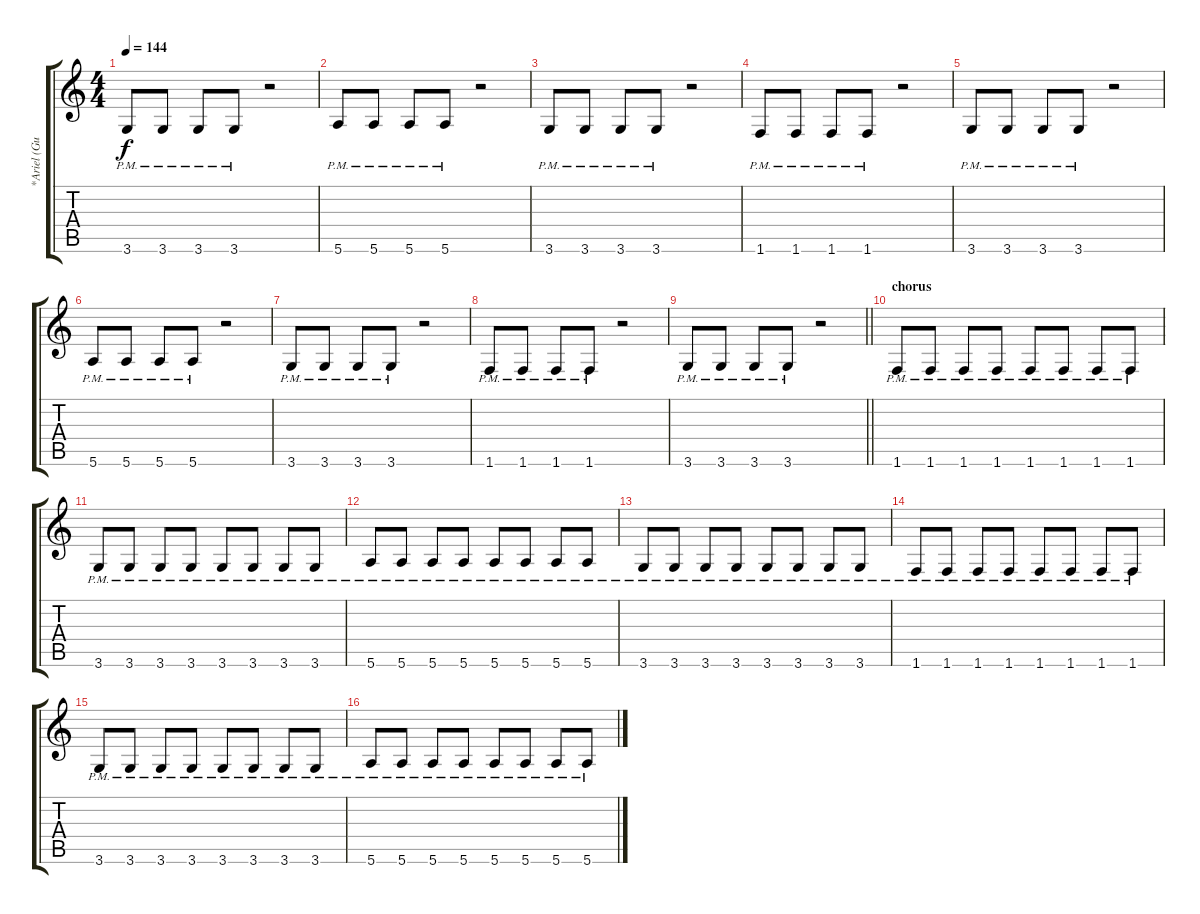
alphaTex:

\track ("*Ariel (Guitar 2)" "*Ariel (Gu") {instrument distortionguitar}
\staff {score tabs}
\tuning (E4 B3 G3 D3 A2 E2) {hide}
\ts (4 4)
\tempo 144
\clef g2
\ks c
3.6{pm}.8{dy f} 3.6{pm}.8 3.6{pm}.8 3.6{pm}.8 r.2 |
5.6{pm}.8 5.6{pm}.8 5.6{pm}.8 5.6{pm}.8 r.2 |
3.6{pm}.8 3.6{pm}.8 3.6{pm}.8 3.6{pm}.8 r.2 |
1.6{pm}.8 1.6{pm}.8 1.6{pm}.8 1.6{pm}.8 r.2 |
3.6{pm}.8 3.6{pm}.8 3.6{pm}.8 3.6{pm}.8 r.2 |
5.6{pm}.8 5.6{pm}.8 5.6{pm}.8 5.6{pm}.8 r.2 |
3.6{pm}.8 3.6{pm}.8 3.6{pm}.8 3.6{pm}.8 r.2 |
1.6{pm}.8 1.6{pm}.8 1.6{pm}.8 1.6{pm}.8 r.2 |
\barLineRight lightlight
3.6{pm}.8 3.6{pm}.8 3.6{pm}.8 3.6{pm}.8 r.2 |
\section ("" "chorus")
1.6{pm}.8 1.6{pm}.8 1.6{pm}.8 1.6{pm}.8 1.6{pm}.8 1.6{pm}.8 1.6{pm}.8 1.6{pm}.8 |
3.6{pm}.8 3.6{pm}.8 3.6{pm}.8 3.6{pm}.8 3.6{pm}.8 3.6{pm}.8 3.6{pm}.8 3.6{pm}.8 |
5.6{pm}.8 5.6{pm}.8 5.6{pm}.8 5.6{pm}.8 5.6{pm}.8 5.6{pm}.8 5.6{pm}.8 5.6{pm}.8 |
3.6{pm}.8 3.6{pm}.8 3.6{pm}.8 3.6{pm}.8 3.6{pm}.8 3.6{pm}.8 3.6{pm}.8 3.6{pm}.8 |
1.6{pm}.8 1.6{pm}.8 1.6{pm}.8 1.6{pm}.8 1.6{pm}.8 1.6{pm}.8 1.6{pm}.8 1.6{pm}.8 |
3.6{pm}.8 3.6{pm}.8 3.6{pm}.8 3.6{pm}.8 3.6{pm}.8 3.6{pm}.8 3.6{pm}.8 3.6{pm}.8 |
5.6{pm}.8 5.6{pm}.8 5.6{pm}.8 5.6{pm}.8 5.6{pm}.8 5.6{pm}.8 5.6{pm}.8 5.6{pm}.8
